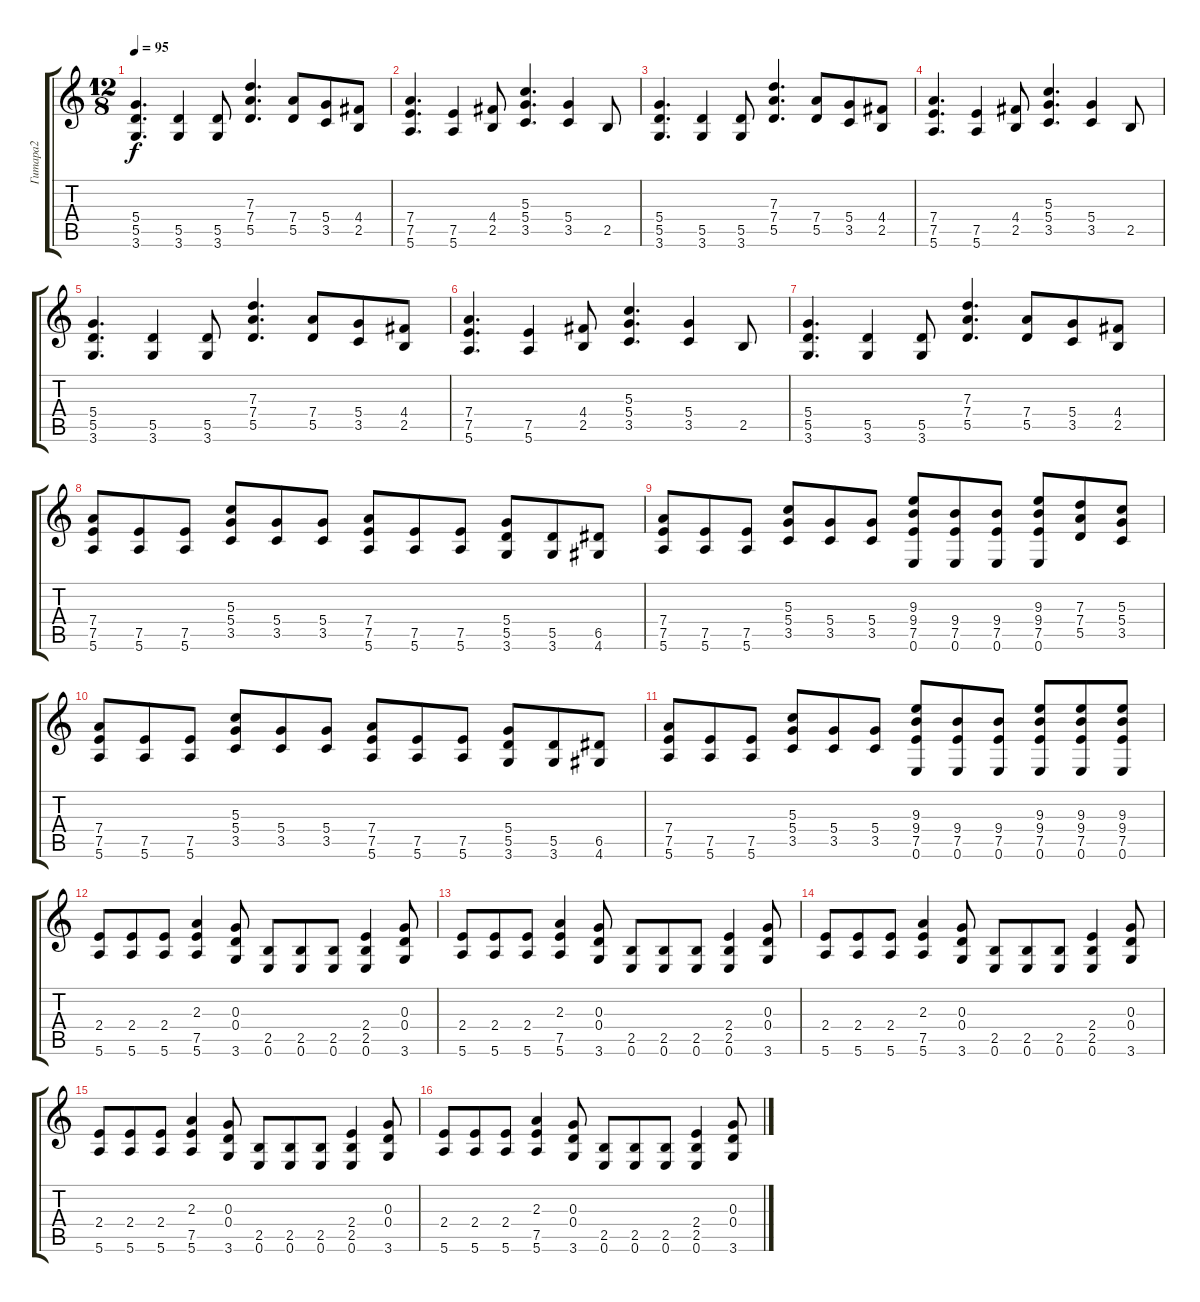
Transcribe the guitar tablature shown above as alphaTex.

\track ("Гитара2" "Гитара2") {instrument overdrivenguitar}
\staff {score tabs}
\tuning (E4 B3 G3 D3 A2 E2) {hide}
\ts (12 8)
\tempo 95
\clef g2
\ks c
(5.4 5.5 3.6).4{d dy f} (5.5 3.6).4 (5.5 3.6).8 (7.3 7.4 5.5).4{d} (7.4 5.5).8 (5.4 3.5).8 (4.4 2.5).8 |
(7.4 7.5 5.6).4{d} (7.5 5.6).4 (4.4 2.5).8 (5.3 5.4 3.5).4{d} (5.4 3.5).4 2.5.8 |
(5.4 5.5 3.6).4{d} (5.5 3.6).4 (5.5 3.6).8 (7.3 7.4 5.5).4{d} (7.4 5.5).8 (5.4 3.5).8 (4.4 2.5).8 |
(7.4 7.5 5.6).4{d} (7.5 5.6).4 (4.4 2.5).8 (5.3 5.4 3.5).4{d} (5.4 3.5).4 2.5.8 |
(5.4 5.5 3.6).4{d} (5.5 3.6).4 (5.5 3.6).8 (7.3 7.4 5.5).4{d} (7.4 5.5).8 (5.4 3.5).8 (4.4 2.5).8 |
(7.4 7.5 5.6).4{d} (7.5 5.6).4 (4.4 2.5).8 (5.3 5.4 3.5).4{d} (5.4 3.5).4 2.5.8 |
(5.4 5.5 3.6).4{d} (5.5 3.6).4 (5.5 3.6).8 (7.3 7.4 5.5).4{d} (7.4 5.5).8 (5.4 3.5).8 (4.4 2.5).8 |
(7.4 7.5 5.6).8 (7.5 5.6).8 (7.5 5.6).8 (5.3 5.4 3.5).8 (5.4 3.5).8 (5.4 3.5).8 (7.4 7.5 5.6).8 (7.5 5.6).8 (7.5 5.6).8 (5.4 5.5 3.6).8 (5.5 3.6).8 (6.5 4.6).8 |
(7.4 7.5 5.6).8 (7.5 5.6).8 (7.5 5.6).8 (5.3 5.4 3.5).8 (5.4 3.5).8 (5.4 3.5).8 (9.3 9.4 7.5 0.6).8 (9.4 7.5 0.6).8 (9.4 7.5 0.6).8 (9.3 9.4 7.5 0.6).8 (7.3 7.4 5.5).8 (5.3 5.4 3.5).8 |
(7.4 7.5 5.6).8 (7.5 5.6).8 (7.5 5.6).8 (5.3 5.4 3.5).8 (5.4 3.5).8 (5.4 3.5).8 (7.4 7.5 5.6).8 (7.5 5.6).8 (7.5 5.6).8 (5.4 5.5 3.6).8 (5.5 3.6).8 (6.5 4.6).8 |
(7.4 7.5 5.6).8 (7.5 5.6).8 (7.5 5.6).8 (5.3 5.4 3.5).8 (5.4 3.5).8 (5.4 3.5).8 (9.3 9.4 7.5 0.6).8 (9.4 7.5 0.6).8 (9.4 7.5 0.6).8 (9.3 9.4 7.5 0.6).8 (9.3 9.4 7.5 0.6).8 (9.3 9.4 7.5 0.6).8 |
(2.4 5.6).8 (2.4 5.6).8 (2.4 5.6).8 (2.3 7.5 5.6).4 (0.3 0.4 3.6).8 (2.5 0.6).8 (2.5 0.6).8 (2.5 0.6).8 (2.4 2.5 0.6).4 (0.3 0.4 3.6).8 |
(2.4 5.6).8 (2.4 5.6).8 (2.4 5.6).8 (2.3 7.5 5.6).4 (0.3 0.4 3.6).8 (2.5 0.6).8 (2.5 0.6).8 (2.5 0.6).8 (2.4 2.5 0.6).4 (0.3 0.4 3.6).8 |
(2.4 5.6).8 (2.4 5.6).8 (2.4 5.6).8 (2.3 7.5 5.6).4 (0.3 0.4 3.6).8 (2.5 0.6).8 (2.5 0.6).8 (2.5 0.6).8 (2.4 2.5 0.6).4 (0.3 0.4 3.6).8 |
(2.4 5.6).8 (2.4 5.6).8 (2.4 5.6).8 (2.3 7.5 5.6).4 (0.3 0.4 3.6).8 (2.5 0.6).8 (2.5 0.6).8 (2.5 0.6).8 (2.4 2.5 0.6).4 (0.3 0.4 3.6).8 |
(2.4 5.6).8 (2.4 5.6).8 (2.4 5.6).8 (2.3 7.5 5.6).4 (0.3 0.4 3.6).8 (2.5 0.6).8 (2.5 0.6).8 (2.5 0.6).8 (2.4 2.5 0.6).4 (0.3 0.4 3.6).8
